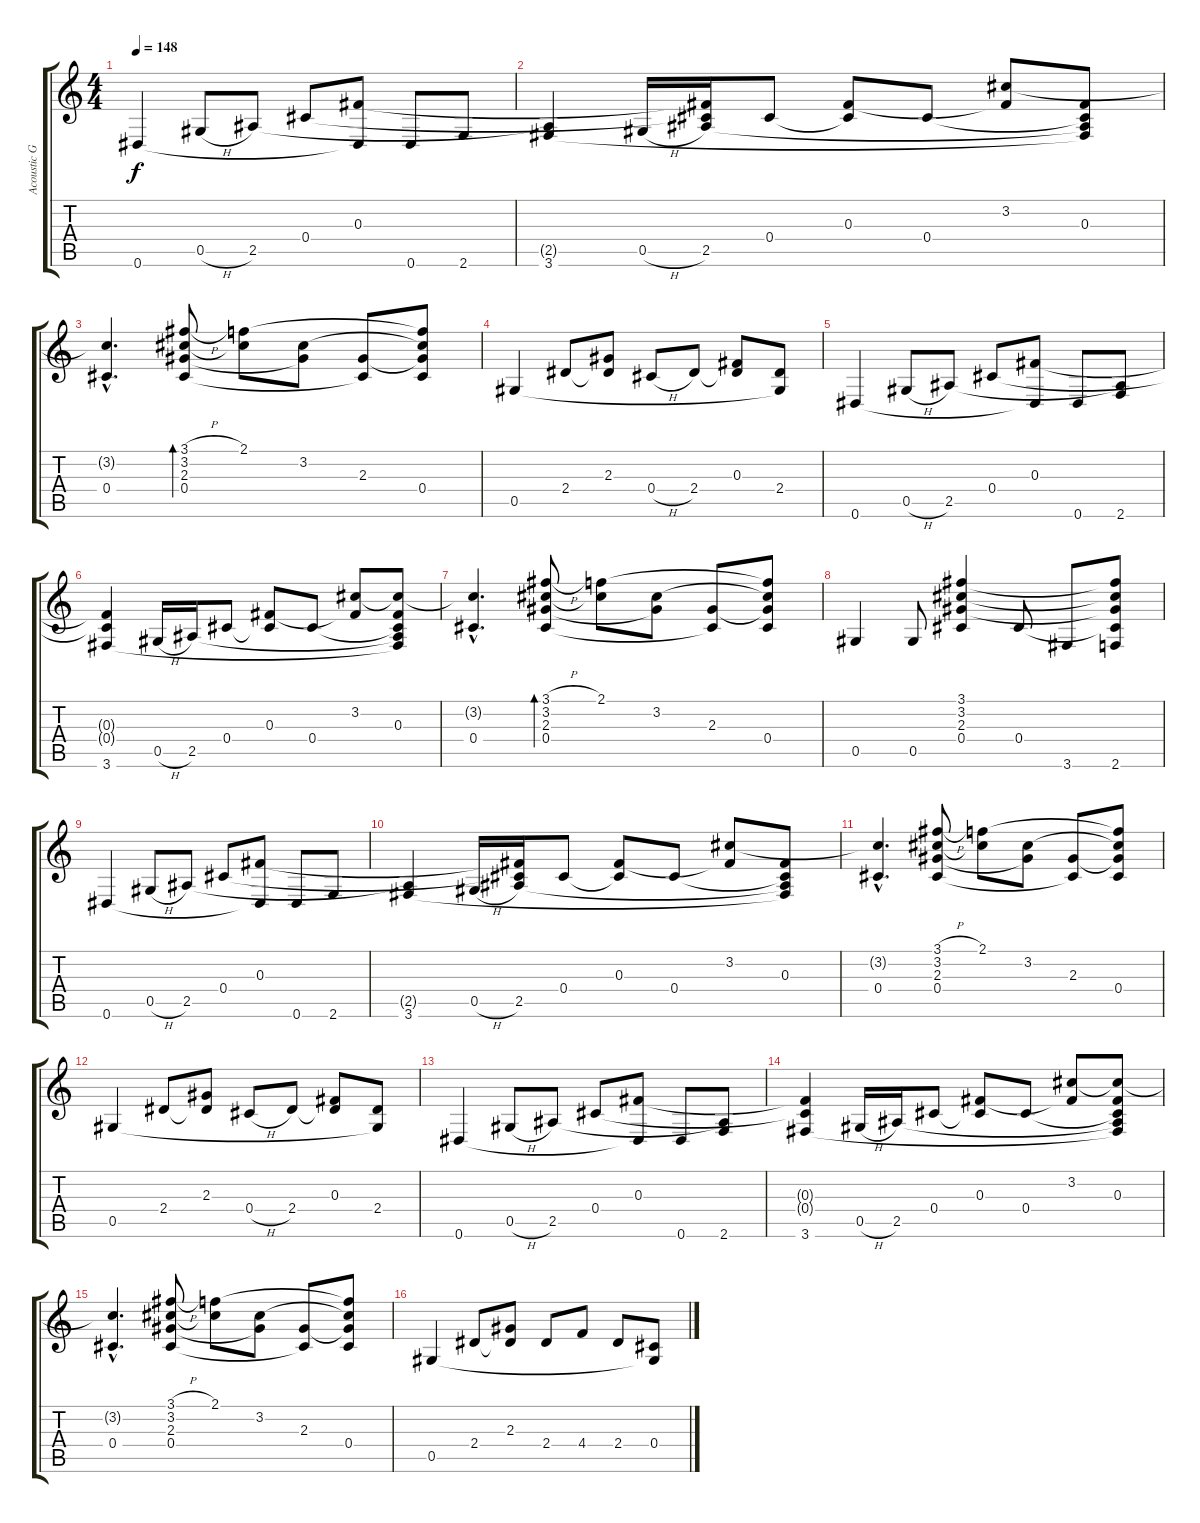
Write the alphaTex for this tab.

\track ("Acoustic Guitar" "Acoustic G") {instrument acousticguitarsteel}
\staff {score tabs}
\tuning (Eb4 Bb3 Gb3 Db3 Ab2 Eb2) {hide}
\ts (4 4)
\tempo 148
\clef g2
\ks c
0.6.4{dy f instrument acousticguitarsteel} 0.5{h}.8 2.5.8 0.4.8 (0.3 0.6{t}).8 0.6.8 2.6.8 |
(2.5{t} 3.6).4 0.5{h}.16 (0.3{t} 0.4{t} 2.5).16 0.4.8 (0.3 0.4{t}).8 0.4.8 (3.2 0.3{t}).8 (0.3 0.4{t} 2.5{t} 3.6{t}).8 |
(3.2{hac t} 0.4{hac}).4{d} (3.1{h} 3.2 2.3 0.4).8{bd 120} (2.1 3.2{t}).8 (3.2 2.3{t}).8 (2.3 0.4{t}).8 (2.1{t} 3.2{t} 2.3{t} 0.4).8 |
0.5.4 2.4.8 (2.3 2.4{t}).8 0.4{h}.8 2.4.8 (0.3 2.4{t}).8 (2.4 0.5{t}).8 |
0.6.4 0.5{h}.8 2.5.8 0.4.8 (0.3 0.6{t}).8 0.6.8 (2.5{t} 2.6).8 |
(0.3{t} 0.4{t} 3.6).4 0.5{h}.16 2.5.16 0.4.8 (0.3 0.4{t}).8 0.4.8 (3.2 0.3{t}).8 (3.2{t} 0.3 0.4{t} 2.5{t} 3.6{t}).8 |
(3.2{hac t} 0.4{hac}).4{d} (3.1{h} 3.2 2.3 0.4).8{bd 120} (2.1 3.2{t}).8 (3.2 2.3{t}).8 (2.3 0.4{t}).8 (2.1{t} 3.2{t} 2.3{t} 0.4).8 |
0.5.4 0.5.8 (3.1 3.2 2.3 0.4).4 0.4.8 3.6.8 (3.1{t} 3.2{t} 2.3{t} 0.4{t} 2.6).8 |
0.6.4 0.5{h}.8 2.5.8 0.4.8 (0.3 0.6{t}).8 0.6.8 2.6.8 |
(2.5{t} 3.6).4 0.5{h}.16 (0.3{t} 0.4{t} 2.5).16 0.4.8 (0.3 0.4{t}).8 0.4.8 (3.2 0.3{t}).8 (0.3 0.4{t} 2.5{t} 3.6{t}).8 |
(3.2{hac t} 0.4{hac}).4{d} (3.1{h} 3.2 2.3 0.4).8 (2.1 3.2{t}).8 (3.2 2.3{t}).8 (2.3 0.4{t}).8 (2.1{t} 3.2{t} 2.3{t} 0.4).8 |
0.5.4 2.4.8 (2.3 2.4{t}).8 0.4{h}.8 2.4.8 (0.3 2.4{t}).8 (2.4 0.5{t}).8 |
0.6.4 0.5{h}.8 2.5.8 0.4.8 (0.3 0.6{t}).8 0.6.8 (2.5{t} 2.6).8 |
(0.3{t} 0.4{t} 3.6).4 0.5{h}.16 2.5.16 0.4.8 (0.3 0.4{t}).8 0.4.8 (3.2 0.3{t}).8 (3.2{t} 0.3 0.4{t} 2.5{t} 3.6{t}).8 |
(3.2{hac t} 0.4{hac}).4{d} (3.1{h} 3.2 2.3 0.4).8 (2.1 3.2{t}).8 (3.2 2.3{t}).8 (2.3 0.4{t}).8 (2.1{t} 3.2{t} 2.3{t} 0.4).8 |
0.5.4 2.4.8 (2.3 2.4{t}).8 2.4.8 4.4.8 2.4.8 (0.4 0.5{t}).8
